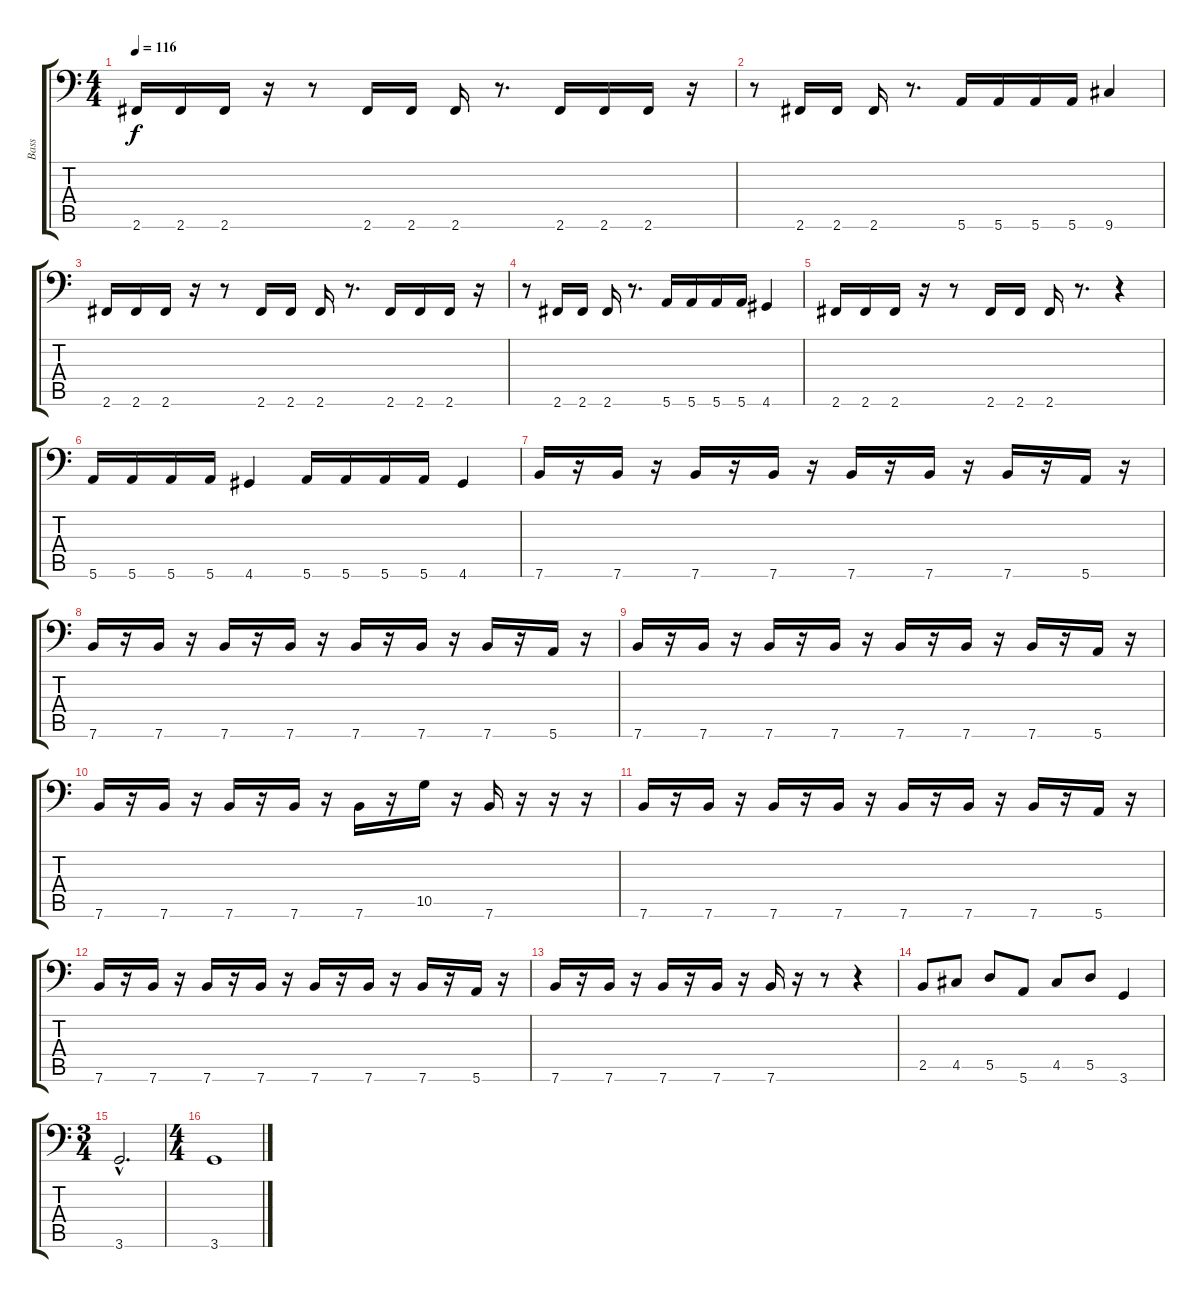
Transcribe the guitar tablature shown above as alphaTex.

\track ("Bass" "Bass") {instrument slapbass1}
\staff {score tabs}
\tuning (E3 B2 G2 D2 A1 E1) {hide}
\ts (4 4)
\tempo 116
\clef f4
\ks c
2.6.16{dy f} 2.6.16 2.6.16 r.16 r.8 2.6.16 2.6.16 2.6.16 r.8{d} 2.6.16 2.6.16 2.6.16 r.16 |
r.8 2.6.16 2.6.16 2.6.16 r.8{d} 5.6.16 5.6.16 5.6.16 5.6.16 9.6.4 |
2.6.16 2.6.16 2.6.16 r.16 r.8 2.6.16 2.6.16 2.6.16 r.8{d} 2.6.16 2.6.16 2.6.16 r.16 |
r.8 2.6.16 2.6.16 2.6.16 r.8{d} 5.6.16 5.6.16 5.6.16 5.6.16 4.6.4 |
2.6.16 2.6.16 2.6.16 r.16 r.8 2.6.16 2.6.16 2.6.16 r.8{d} r.4 |
5.6.16 5.6.16 5.6.16 5.6.16 4.6.4 5.6.16 5.6.16 5.6.16 5.6.16 4.6.4 |
7.6.16 r.16 7.6.16 r.16 7.6.16 r.16 7.6.16 r.16 7.6.16 r.16 7.6.16 r.16 7.6.16 r.16 5.6.16 r.16 |
7.6.16 r.16 7.6.16 r.16 7.6.16 r.16 7.6.16 r.16 7.6.16 r.16 7.6.16 r.16 7.6.16 r.16 5.6.16 r.16 |
7.6.16 r.16 7.6.16 r.16 7.6.16 r.16 7.6.16 r.16 7.6.16 r.16 7.6.16 r.16 7.6.16 r.16 5.6.16 r.16 |
7.6.16 r.16 7.6.16 r.16 7.6.16 r.16 7.6.16 r.16 7.6.16 r.16 10.5.16 r.16 7.6.16 r.16 r.16 r.16 |
7.6.16 r.16 7.6.16 r.16 7.6.16 r.16 7.6.16 r.16 7.6.16 r.16 7.6.16 r.16 7.6.16 r.16 5.6.16 r.16 |
7.6.16 r.16 7.6.16 r.16 7.6.16 r.16 7.6.16 r.16 7.6.16 r.16 7.6.16 r.16 7.6.16 r.16 5.6.16 r.16 |
7.6.16 r.16 7.6.16 r.16 7.6.16 r.16 7.6.16 r.16 7.6.16 r.16 r.8 r.4 |
2.5.8 4.5.8 5.5.8 5.6.8 4.5.8 5.5.8 3.6.4 |
\ts (3 4)
3.6{hac}.2{d} |
\ts (4 4)
3.6.1
